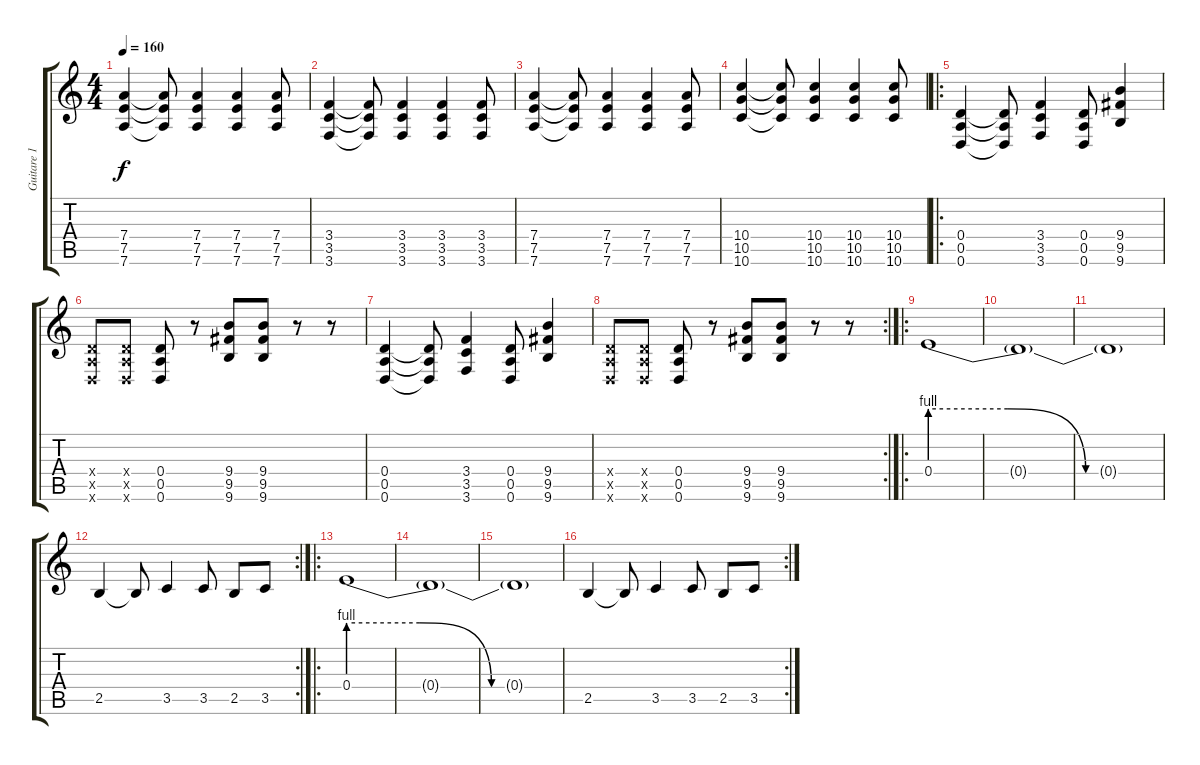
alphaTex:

\track ("Guitare 1" "Guitare 1") {instrument distortionguitar}
\staff {score tabs}
\tuning (E4 B3 G3 D3 A2 D2) {hide}
\ts (4 4)
\tempo 160
\clef g2
\ks c
(7.4 7.5 7.6).4{dy f} (7.4{t} 7.5{t} 7.6{t}).8 (7.4 7.5 7.6).4 (7.4 7.5 7.6).4 (7.4 7.5 7.6).8 |
(3.4 3.5 3.6).4 (3.4{t} 3.5{t} 3.6{t}).8 (3.4 3.5 3.6).4 (3.4 3.5 3.6).4 (3.4 3.5 3.6).8 |
(7.4 7.5 7.6).4 (7.4{t} 7.5{t} 7.6{t}).8 (7.4 7.5 7.6).4 (7.4 7.5 7.6).4 (7.4 7.5 7.6).8 |
(10.4 10.5 10.6).4 (10.4{t} 10.5{t} 10.6{t}).8 (10.4 10.5 10.6).4 (10.4 10.5 10.6).4 (10.4 10.5 10.6).8 |
\ro
(0.4 0.5 0.6).4 (0.4{t} 0.5{t} 0.6{t}).8 (3.4 3.5 3.6).4 (0.4 0.5 0.6).8 (9.4 9.5 9.6).4 |
(0.4{x} 0.5{x} 0.6{x}).8 (0.4{x} 0.5{x} 0.6{x}).8 (0.4 0.5 0.6).8 r.8 (9.4 9.5 9.6).8 (9.4 9.5 9.6).8 r.8 r.8 |
(0.4 0.5 0.6).4 (0.4{t} 0.5{t} 0.6{t}).8 (3.4 3.5 3.6).4 (0.4 0.5 0.6).8 (9.4 9.5 9.6).4 |
\rc 2
(0.4{x} 0.5{x} 0.6{x}).8 (0.4{x} 0.5{x} 0.6{x}).8 (0.4 0.5 0.6).8 r.8 (9.4 9.5 9.6).8 (9.4 9.5 9.6).8 r.8 r.8 |
\ro
0.4{be (custom 0 4 20 4 40 0 60 0)}.1 |
0.4{t}.1 |
0.4{t}.1 |
\rc 2
2.5.4 2.5{t}.8 3.5.4 3.5.8 2.5.8 3.5.8 |
\ro
0.4{be (custom 0 4 20 4 40 0 60 0)}.1 |
0.4{t}.1 |
0.4{t}.1 |
\rc 2
2.5.4 2.5{t}.8 3.5.4 3.5.8 2.5.8 3.5.8
